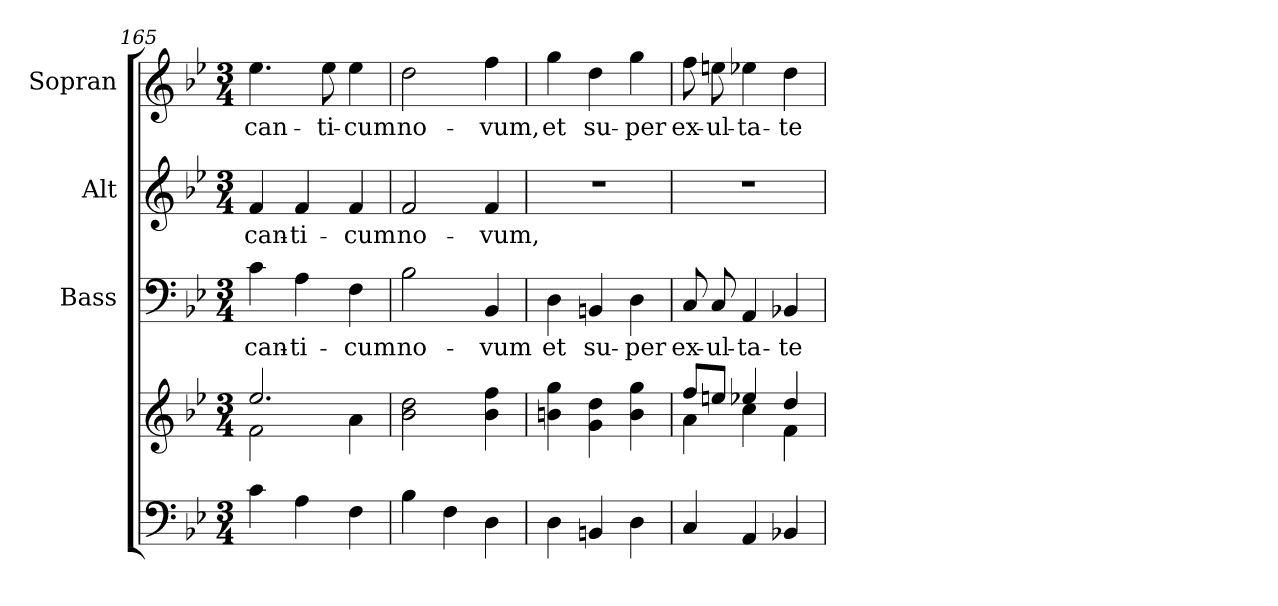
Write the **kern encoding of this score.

**kern	**kern	**kern	**text	**kern	**text	**kern	**text
*part4	*part4	*part3	*part3	*part2	*part2	*part1	*part1
*staff5	*staff4	*staff3	*staff3	*staff2	*staff2	*staff1	*staff1
*	*	*I"Bass	*	*I"Alt	*	*I"Sopran	*
*	*	*I'B.	*	*I'A.	*	*I'S.	*
*clefF4	*clefG2	*clefF4	*	*clefG2	*	*clefG2	*
*k[b-e-]	*k[b-e-]	*k[b-e-]	*	*k[b-e-]	*	*k[b-e-]	*
*B-:	*B-:	*B-:	*	*B-:	*	*B-:	*
*M3/4	*M3/4	*M3/4	*	*M3/4	*	*M3/4	*
=165	=165	=165	=165	=165	=165	=165	=165
*	*^	*	*	*	*	*	*
!	!	!	!	!LO:LY:b	!	!LO:LY:b	!	!LO:LY:b
4c\	2.ee-/	2f\	4c\	can-	4f/	can-	4.ee-\	can-
!	!	!	!	!LO:LY:b	!	!LO:LY:b	!	!
4A\	.	.	4A\	-ti-	4f/	-ti-	.	.
!	!	!	!	!	!	!	!	!LO:LY:b
.	.	.	.	.	.	.	8ee-\	-ti-
!	!	!	!	!LO:LY:b	!	!LO:LY:b	!	!LO:LY:b
4F\	.	4a\	4F\	-cum	4f/	-cum	4ee-\	-cum
!!LO:PB:g=z
=166	=166	=166	=166	=166	=166	=166	=166	=166
!	!	!	!	!LO:LY:b	!	!LO:LY:b	!	!LO:LY:b
*	*v	*v	*	*	*	*	*	*
4B-\	2b-\ 2dd\	2B-\	no-	2f/	no-	2dd\	no-
4F\	.	.	.	.	.	.	.
!	!	!	!LO:LY:b	!	!LO:LY:b	!	!LO:LY:b
4D\	4b-\ 4ff\	4BB-/	-vum	4f/	-vum,	4ff\	-vum,
=167	=167	=167	=167	=167	=167	=167	=167
!	!	!	!LO:LY:b	!	!	!	!LO:LY:b
4D\	4bn\ 4gg\	4D\	et	2.r	.	4gg\	et
!	!	!	!LO:LY:b	!	!	!	!LO:LY:b
4BBn/	4g\ 4dd\	4BBn/	su-	.	.	4dd\	su-
!	!	!	!LO:LY:b	!	!	!	!LO:LY:b
4D\	4b\ 4gg\	4D\	-per	.	.	4gg\	-per
=168	=168	=168	=168	=168	=168	=168	=168
*	*^	*	*	*	*	*	*
!	!	!	!	!LO:LY:b	!	!	!	!LO:LY:b
4C/	8ff/L	4a\	8C/	ex-	2.r	.	8ff\	ex-
!	!	!	!	!LO:LY:b	!	!	!	!LO:LY:b
.	8een/J	.	8C/	-ul-	.	.	8een\	-ul-
!	!	!	!	!LO:LY:b	!	!	!	!LO:LY:b
4AA/	4ee-X/	4cc\	4AA/	-ta-	.	.	4ee-X\	-ta-
!	!	!	!	!LO:LY:b	!	!	!	!LO:LY:b
4BB-X/	4dd/	4f\	4BB-X/	-te	.	.	4dd\	-te
*	*v	*v	*	*	*	*	*	*
=	=	=	=	=	=	=	=
*-	*-	*-	*-	*-	*-	*-	*-
